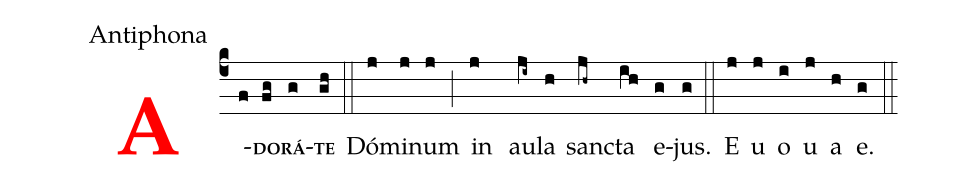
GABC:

office-part: Antiphona;
%%
<v>\bf\textcolor{red}{A}</v>(c4f)<v>\bf\scriptsize{DO}</v>(fg)<v>\bf\scriptsize{RÁ}</v>(g)<v>\bf\scriptsize{TE}</v>(gh) (::)
Dó(j)mi(j)num(j) (;) in (j) au(ji~)la(h) sanc(jh~)ta(ih) e(g)jus.(g) (::) E(j) u(j) o(i) u(j) a(h) e.(g) (::)
